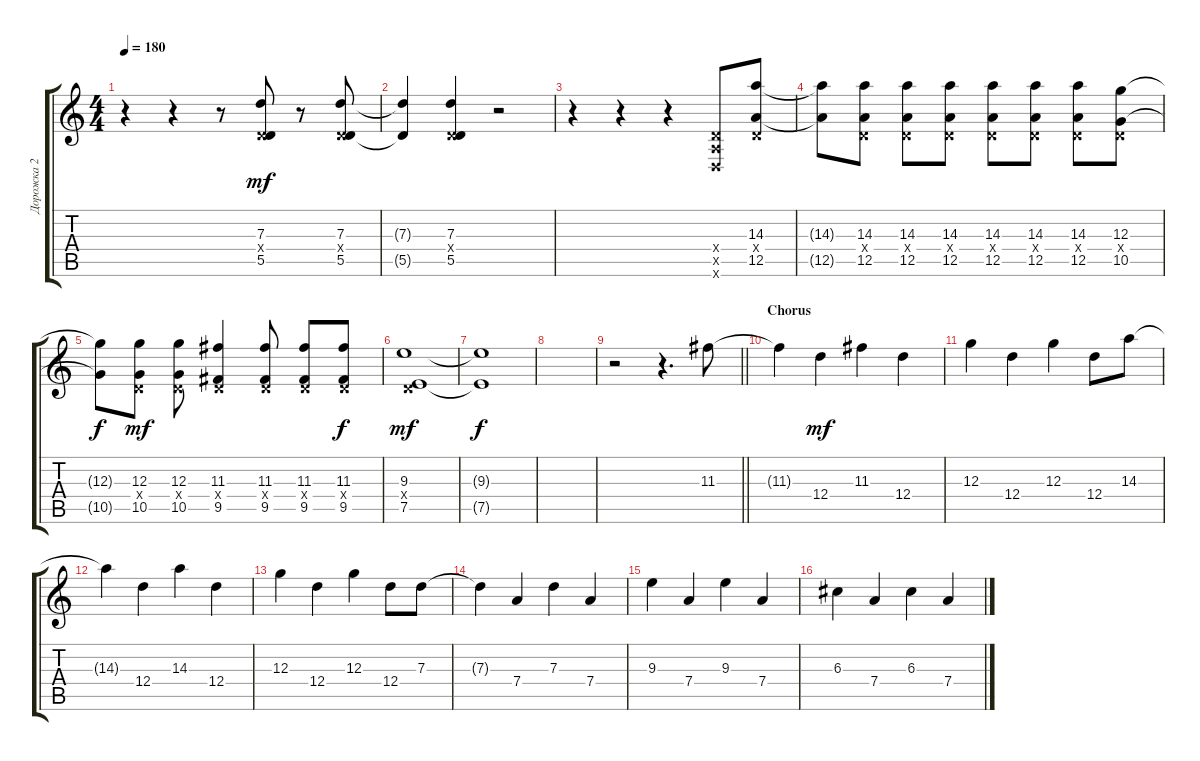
\track ("Дорожка 2" "Дорожка 2") {instrument distortionguitar}
\staff {score tabs}
\tuning (E4 B3 G3 D3 A2 D2) {hide}
\ts (4 4)
\tempo 180
\clef g2
\ks c
r.4{dy f volume 16} r.4 r.8 (7.3 0.4{x} 5.5).8{dy mf} r.8 (7.3 0.4{x} 5.5).8 |
(7.3{t} 5.5{t}).4 (7.3 0.4{x} 5.5).4 r.2 |
r.4 r.4 r.4 (0.4{x} 0.5{x} 0.6{x}).8 (14.3 0.4{x} 12.5).8 |
(14.3{t} 12.5{t}).8 (14.3 0.4{x} 12.5).8 (14.3 0.4{x} 12.5).8 (14.3 0.4{x} 12.5).8 (14.3 0.4{x} 12.5).8 (14.3 0.4{x} 12.5).8 (14.3 0.4{x} 12.5).8 (12.3 0.4{x} 10.5).8 |
(12.3{t} 10.5{t}).8{dy f} (12.3 0.4{x} 10.5).8{dy mf} (12.3 0.4{x} 10.5).8 (11.3 0.4{x} 9.5).4 (11.3 0.4{x} 9.5).8 (11.3 0.4{x} 9.5).8 (11.3 0.4{x} 9.5).8{dy f} |
(9.3 0.4{x} 7.5).1{dy mf volume 12} |
(9.3{t} 7.5{t}).1{dy f} |
|
\barLineRight lightlight
r.2{volume 16} r.4{d} 11.3.8 |
\section ("" "Chorus")
11.3{t}.4 12.4.4{dy mf} 11.3.4 12.4.4 |
12.3.4 12.4.4 12.3.4 12.4.8 14.3.8 |
14.3{t}.4 12.4.4 14.3.4 12.4.4 |
12.3.4 12.4.4 12.3.4 12.4.8 7.3.8 |
7.3{t}.4 7.4.4 7.3.4 7.4.4 |
9.3.4 7.4.4 9.3.4 7.4.4 |
6.3.4 7.4.4 6.3.4 7.4.4
